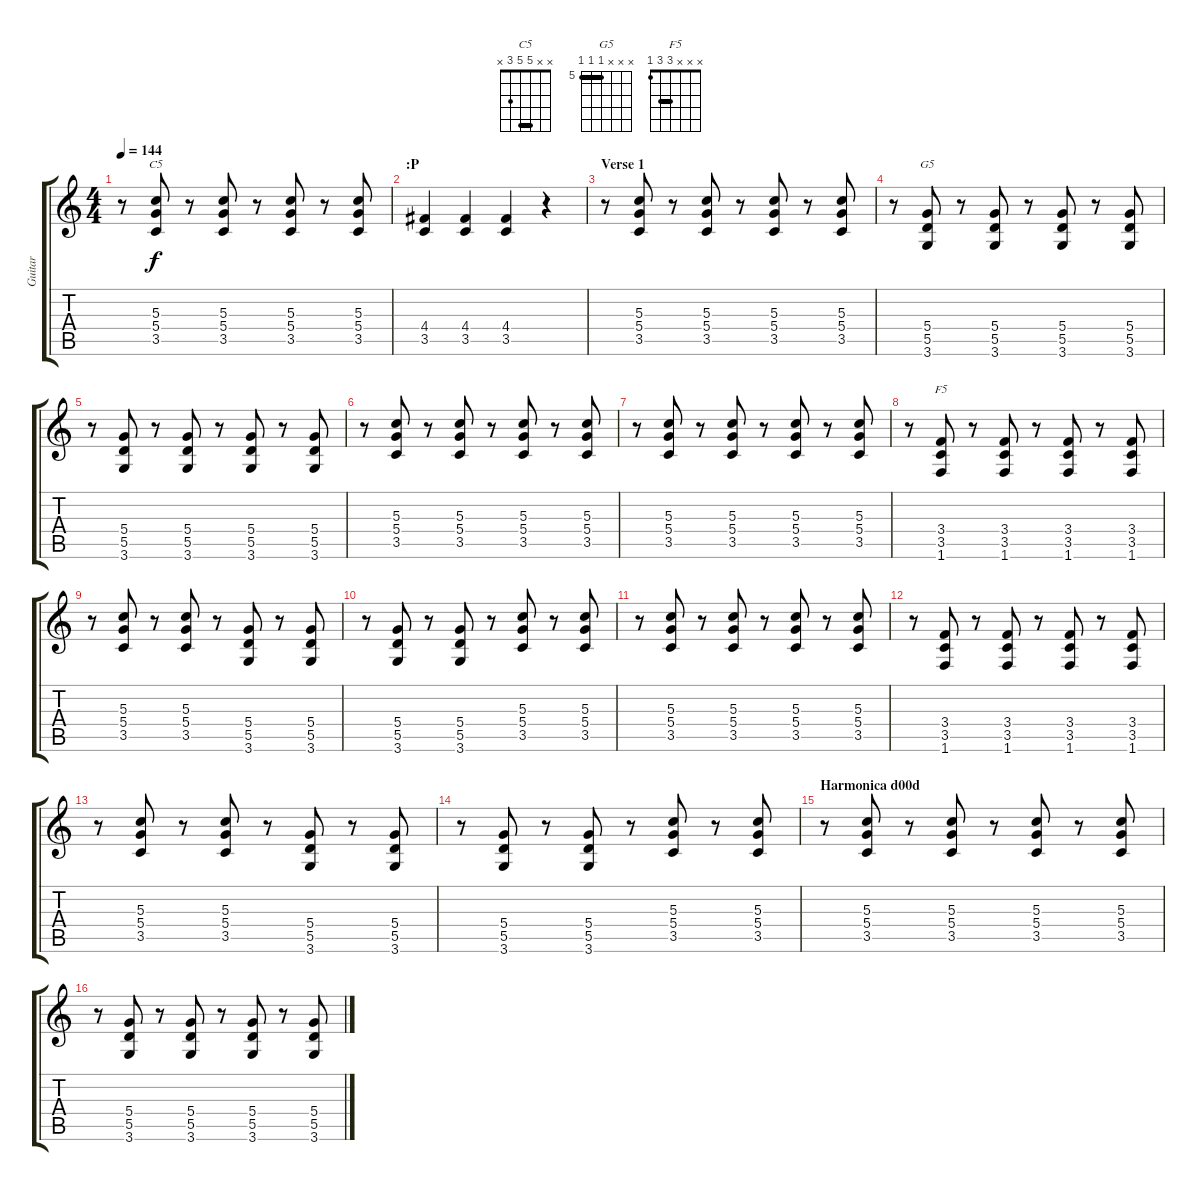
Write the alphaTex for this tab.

\track ("Guitar" "Guitar") {instrument distortionguitar}
\staff {score tabs}
\tuning (E4 B3 G3 D3 A2 E2) {hide}
\chord ("C5" x x 5 5 3 x) {barre 5}
\chord ("G5" x x x 5 5 5) {firstfret 5 barre 5}
\chord ("F5" x x x 3 3 1) {barre 3}
\ts (4 4)
\tempo 144
\clef g2
\ks c
r.8{dy f} (5.3 5.4 3.5).8{ch "C5"} r.8 (5.3 5.4 3.5).8 r.8 (5.3 5.4 3.5).8 r.8 (5.3 5.4 3.5).8 |
\section ("" ":P")
(4.4 3.5).4 (4.4 3.5).4 (4.4 3.5).4 r.4 |
\section ("" "Verse 1")
r.8 (5.3 5.4 3.5).8 r.8 (5.3 5.4 3.5).8 r.8 (5.3 5.4 3.5).8 r.8 (5.3 5.4 3.5).8 |
r.8 (5.4 5.5 3.6).8{ch "G5"} r.8 (5.4 5.5 3.6).8 r.8 (5.4 5.5 3.6).8 r.8 (5.4 5.5 3.6).8 |
r.8 (5.4 5.5 3.6).8 r.8 (5.4 5.5 3.6).8 r.8 (5.4 5.5 3.6).8 r.8 (5.4 5.5 3.6).8 |
r.8 (5.3 5.4 3.5).8 r.8 (5.3 5.4 3.5).8 r.8 (5.3 5.4 3.5).8 r.8 (5.3 5.4 3.5).8 |
r.8 (5.3 5.4 3.5).8 r.8 (5.3 5.4 3.5).8 r.8 (5.3 5.4 3.5).8 r.8 (5.3 5.4 3.5).8 |
r.8 (3.4 3.5 1.6).8{ch "F5"} r.8 (3.4 3.5 1.6).8 r.8 (3.4 3.5 1.6).8 r.8 (3.4 3.5 1.6).8 |
r.8 (5.3 5.4 3.5).8 r.8 (5.3 5.4 3.5).8 r.8 (5.4 5.5 3.6).8 r.8 (5.4 5.5 3.6).8 |
r.8 (5.4 5.5 3.6).8 r.8 (5.4 5.5 3.6).8 r.8 (5.3 5.4 3.5).8 r.8 (5.3 5.4 3.5).8 |
r.8 (5.3 5.4 3.5).8 r.8 (5.3 5.4 3.5).8 r.8 (5.3 5.4 3.5).8 r.8 (5.3 5.4 3.5).8 |
r.8 (3.4 3.5 1.6).8 r.8 (3.4 3.5 1.6).8 r.8 (3.4 3.5 1.6).8 r.8 (3.4 3.5 1.6).8 |
r.8 (5.3 5.4 3.5).8 r.8 (5.3 5.4 3.5).8 r.8 (5.4 5.5 3.6).8 r.8 (5.4 5.5 3.6).8 |
r.8 (5.4 5.5 3.6).8 r.8 (5.4 5.5 3.6).8 r.8 (5.3 5.4 3.5).8 r.8 (5.3 5.4 3.5).8 |
\section ("" "Harmonica d00d")
r.8 (5.3 5.4 3.5).8 r.8 (5.3 5.4 3.5).8 r.8 (5.3 5.4 3.5).8 r.8 (5.3 5.4 3.5).8 |
r.8 (5.4 5.5 3.6).8 r.8 (5.4 5.5 3.6).8 r.8 (5.4 5.5 3.6).8 r.8 (5.4 5.5 3.6).8
